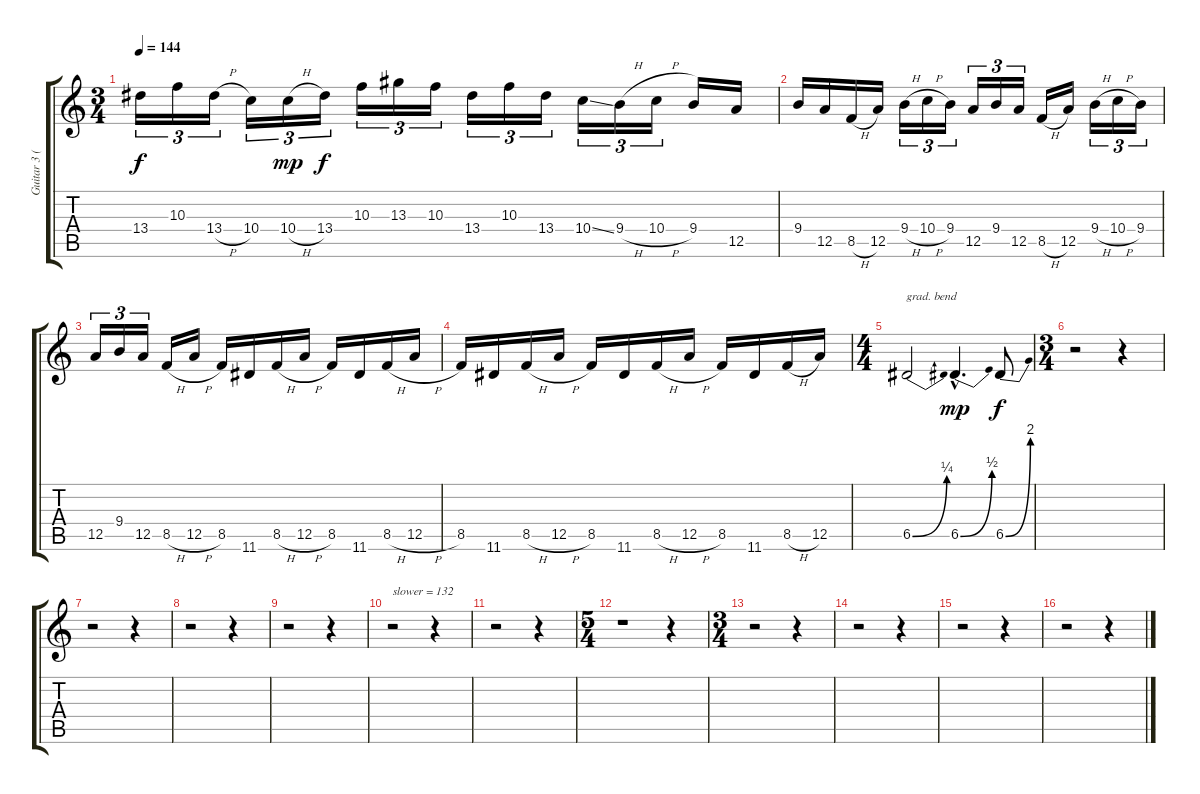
\track ("Guitar 3 (Disto)" "Guitar 3 (") {instrument distortionguitar}
\staff {score tabs}
\tuning (E4 B3 G3 D3 A2 E2) {hide}
\ts (3 4)
\tempo 144
\clef g2
\ks c
13.4.16{tu (3 2) dy f} 10.3.16{tu (3 2)} 13.4{h}.16{tu (3 2)} 10.4.16{tu (3 2)} 10.4{h}.16{tu (3 2) dy mp} 13.4.16{tu (3 2) dy f} 10.3.16{tu (3 2)} 13.3.16{tu (3 2)} 10.3.16{tu (3 2)} 13.4.16{tu (3 2)} 10.3.16{tu (3 2)} 13.4.16{tu (3 2)} 10.4{ss}.16{tu (3 2)} 9.4{h}.16{tu (3 2)} 10.4{h}.16{tu (3 2)} 9.4.16 12.5.16 |
9.4.16 12.5.16 8.5{h}.16 12.5.16 9.4{h}.16{tu (3 2)} 10.4{h}.16{tu (3 2)} 9.4.16{tu (3 2)} 12.5.16{tu (3 2)} 9.4.16{tu (3 2)} 12.5.16{tu (3 2)} 8.5{h}.16 12.5.16 9.4{h}.16{tu (3 2)} 10.4{h}.16{tu (3 2)} 9.4.16{tu (3 2)} |
12.5.16{tu (3 2)} 9.4.16{tu (3 2)} 12.5.16{tu (3 2)} 8.5{h}.16 12.5{h}.16 8.5.16 11.6.16 8.5{h}.16 12.5{h}.16 8.5.16 11.6.16 8.5{h}.16 12.5{h}.16 |
8.5.16 11.6.16 8.5{h}.16 12.5{h}.16 8.5.16 11.6.16 8.5{h}.16 12.5{h}.16 8.5.16 11.6.16 8.5{h}.16 12.5.16 |
\ts (4 4)
6.5{be (bend 0 0 60 1)}.2{txt "grad. bend"} 6.5{be (bend 0 0 60 2) hac}.4{d dy mp} 6.5{be (bend 0 0 60 8)}.8{dy f} |
\ts (3 4)
r.2 r.4 |
r.2 r.4 |
r.2 r.4 |
r.2 r.4 |
r.2{txt "slower = 132"} r.4 |
r.2 r.4 |
\ts (5 4)
r.1 r.4 |
\ts (3 4)
r.2 r.4 |
r.2 r.4 |
r.2 r.4 |
r.2 r.4
